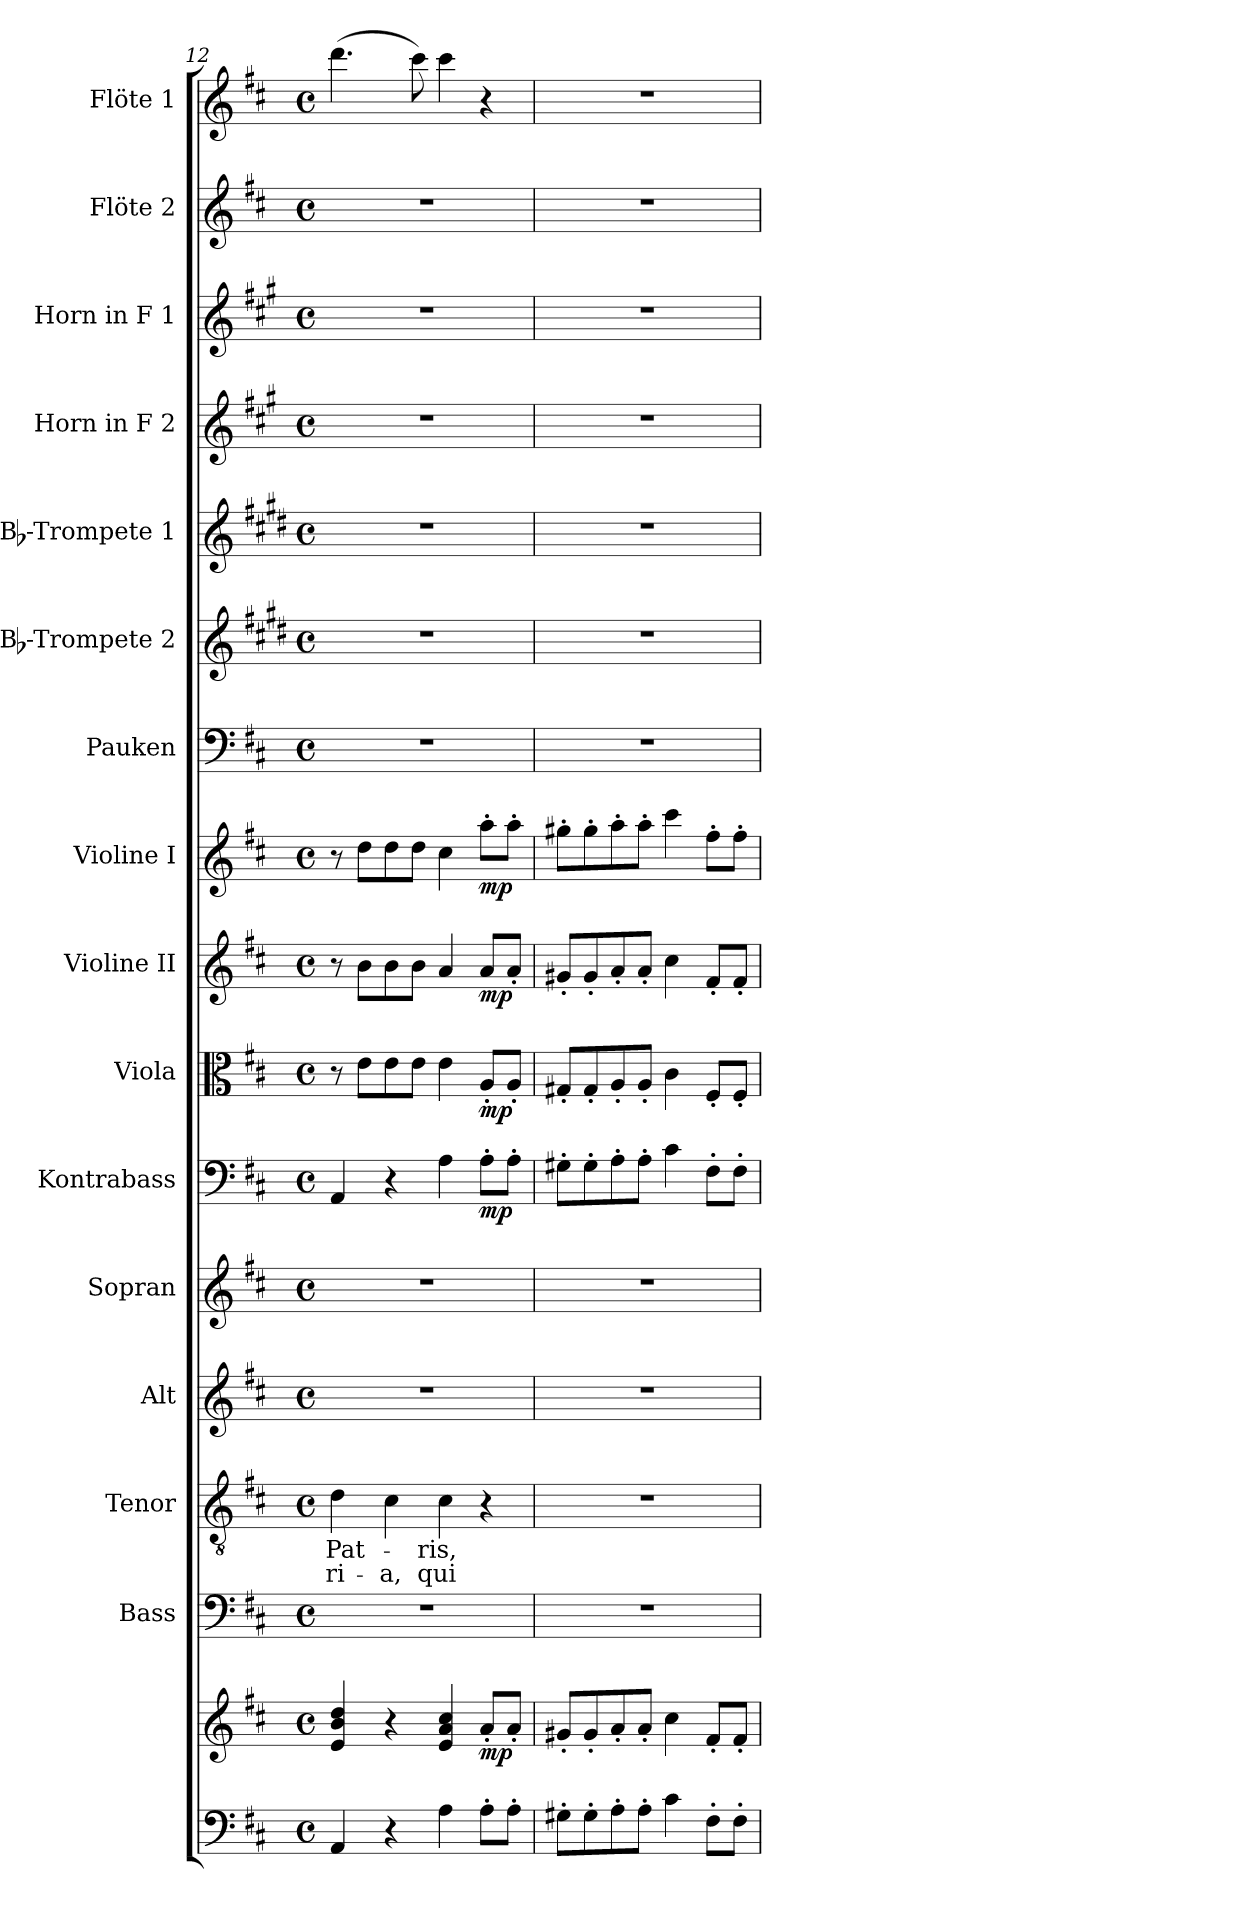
**kern	**kern	**dynam	**kern	**kern	**text	**text	**kern	**kern	**kern	**dynam	**kern	**dynam	**kern	**dynam	**kern	**dynam	**kern	**kern	**kern	**kern	**kern	**kern	**kern
*part16	*part16	*part16	*part15	*part14	*part14	*part14	*part13	*part12	*part11	*part11	*part10	*part10	*part9	*part9	*part8	*part8	*part7	*part6	*part5	*part4	*part3	*part2	*part1
*staff17	*staff16	*staff16/17	*staff15	*staff14	*staff14	*staff14	*staff13	*staff12	*staff11	*staff11	*staff10	*staff10	*staff9	*staff9	*staff8	*staff8	*staff7	*staff6	*staff5	*staff4	*staff3	*staff2	*staff1
*	*	*	*I"Bass	*I"Tenor	*	*	*I"Alt	*I"Sopran	*I"Kontrabass	*	*I"Viola	*	*I"Violine II	*	*I"Violine I	*	*I"Pauken	*I"Bb-Trompete 2	*I"Bb-Trompete 1	*I"Horn in F 2	*I"Horn in F 1	*I"Flöte 2	*I"Flöte 1
*	*	*	*I'B.	*I'T.	*	*	*I'A.	*I'S.	*I'Kb.	*	*I'Vla.	*	*I'Vl. II	*	*I'Vl. I	*	*I'Pk.	*I'Bb Trp. 2	*I'Bb Trp. 1	*	*	*I'Fl. 2	*I'Fl. 1
*clefF4	*clefG2	*	*clefF4	*clefGv2	*	*	*clefG2	*clefG2	*clefF4	*	*clefC3	*	*clefG2	*	*clefG2	*	*clefF4	*clefG2	*clefG2	*clefG2	*clefG2	*clefG2	*clefG2
*	*	*	*	*	*	*	*	*	*ITrd7c12	*	*	*	*	*	*	*	*	*ITrd1c2	*ITrd1c2	*ITrd4c7	*ITrd4c7	*	*
*k[f#c#]	*k[f#c#]	*	*k[f#c#]	*k[f#c#]	*	*	*k[f#c#]	*k[f#c#]	*k[f#c#]	*	*k[f#c#]	*	*k[f#c#]	*	*k[f#c#]	*	*k[f#c#]	*k[f#c#]	*k[f#c#]	*k[f#c#]	*k[f#c#]	*k[f#c#]	*k[f#c#]
*D:	*D:	*	*D:	*D:	*	*	*D:	*D:	*D:	*	*D:	*	*D:	*	*D:	*	*D:	*D:	*D:	*D:	*D:	*D:	*D:
*M4/4	*M4/4	*	*M4/4	*M4/4	*	*	*M4/4	*M4/4	*M4/4	*	*M4/4	*	*M4/4	*	*M4/4	*	*M4/4	*M4/4	*M4/4	*M4/4	*M4/4	*M4/4	*M4/4
*met(c)	*met(c)	*	*met(c)	*met(c)	*	*	*met(c)	*met(c)	*met(c)	*	*met(c)	*	*met(c)	*	*met(c)	*	*met(c)	*met(c)	*met(c)	*met(c)	*met(c)	*met(c)	*met(c)
=12	=12	=12	=12	=12	=12	=12	=12	=12	=12	=12	=12	=12	=12	=12	=12	=12	=12	=12	=12	=12	=12	=12	=12
!	!	!	!	!	!LO:LY:b	!LO:LY:b	!	!	!	!	!	!	!	!	!	!	!	!	!	!	!	!	!
4AA/	4e/ 4b/ 4dd/	.	1r	4d\	Pat-	-ri-	1r	1r	4AAA/	.	8r	.	8r	.	8r	.	1r	1r	1r	1r	1r	1r	(>4.ddd\
.	.	.	.	.	.	.	.	.	.	.	8e\L	.	8b\L	.	8dd\L	.	.	.	.	.	.	.	.
!	!	!	!	!	!	!LO:LY:b	!	!	!	!	!	!	!	!	!	!	!	!	!	!	!	!	!
4r	4r	.	.	4c#\	.	-a,	.	.	4r	.	8e\	.	8b\	.	8dd\	.	.	.	.	.	.	.	.
.	.	.	.	.	.	.	.	.	.	.	8e\J	.	8b\J	.	8dd\J	.	.	.	.	.	.	.	8ccc#\)
!	!	!	!	!	!LO:LY:b	!LO:LY:b	!	!	!	!	!	!	!	!	!	!	!	!	!	!	!	!	!
4A\	4e/ 4a/ 4cc#/	.	.	4c#\	-ris,	qui	.	.	4AA\	.	4e\	.	4a/	.	4cc#\	.	.	.	.	.	.	.	4ccc#\
!	!	!LO:DY:b	!	!	!	!	!	!	!	!LO:DY:b	!	!LO:DY:b	!	!LO:DY:b	!	!LO:DY:b	!	!	!	!	!	!	!
8A'>\L	8a'</L	mp	.	4r	.	.	.	.	8AA'>\L	mp	8A'</L	mp	8a/L	mp	8aa'>\L	mp	.	.	.	.	.	.	4r
8A'>\J	8a'</J	.	.	.	.	.	.	.	8AA'>\J	.	8A'</J	.	8a'</J	.	8aa'>\J	.	.	.	.	.	.	.	.
=13	=13	=13	=13	=13	=13	=13	=13	=13	=13	=13	=13	=13	=13	=13	=13	=13	=13	=13	=13	=13	=13	=13	=13
8G#X'>\L	8g#X'</L	.	1r	1r	.	.	1r	1r	8GG#X'>\L	.	8G#X'</L	.	8g#X'</L	.	8gg#X'>\L	.	1r	1r	1r	1r	1r	1r	1r
8G#'>\	8g#'</	.	.	.	.	.	.	.	8GG#'>\	.	8G#'</	.	8g#'</	.	8gg#'>\	.	.	.	.	.	.	.	.
8A'>\	8a'</	.	.	.	.	.	.	.	8AA'>\	.	8A'</	.	8a'</	.	8aa'>\	.	.	.	.	.	.	.	.
8A'>\J	8a'</J	.	.	.	.	.	.	.	8AA'>\J	.	8A'</J	.	8a'</J	.	8aa'>\J	.	.	.	.	.	.	.	.
4c#\	4cc#\	.	.	.	.	.	.	.	4C#\	.	4c#\	.	4cc#\	.	4ccc#\	.	.	.	.	.	.	.	.
8F#'>\L	8f#'</L	.	.	.	.	.	.	.	8FF#'>\L	.	8F#'</L	.	8f#'</L	.	8ff#'>\L	.	.	.	.	.	.	.	.
8F#'>\J	8f#'</J	.	.	.	.	.	.	.	8FF#'>\J	.	8F#'</J	.	8f#'</J	.	8ff#'>\J	.	.	.	.	.	.	.	.
=	=	=	=	=	=	=	=	=	=	=	=	=	=	=	=	=	=	=	=	=	=	=	=
*-	*-	*-	*-	*-	*-	*-	*-	*-	*-	*-	*-	*-	*-	*-	*-	*-	*-	*-	*-	*-	*-	*-	*-
